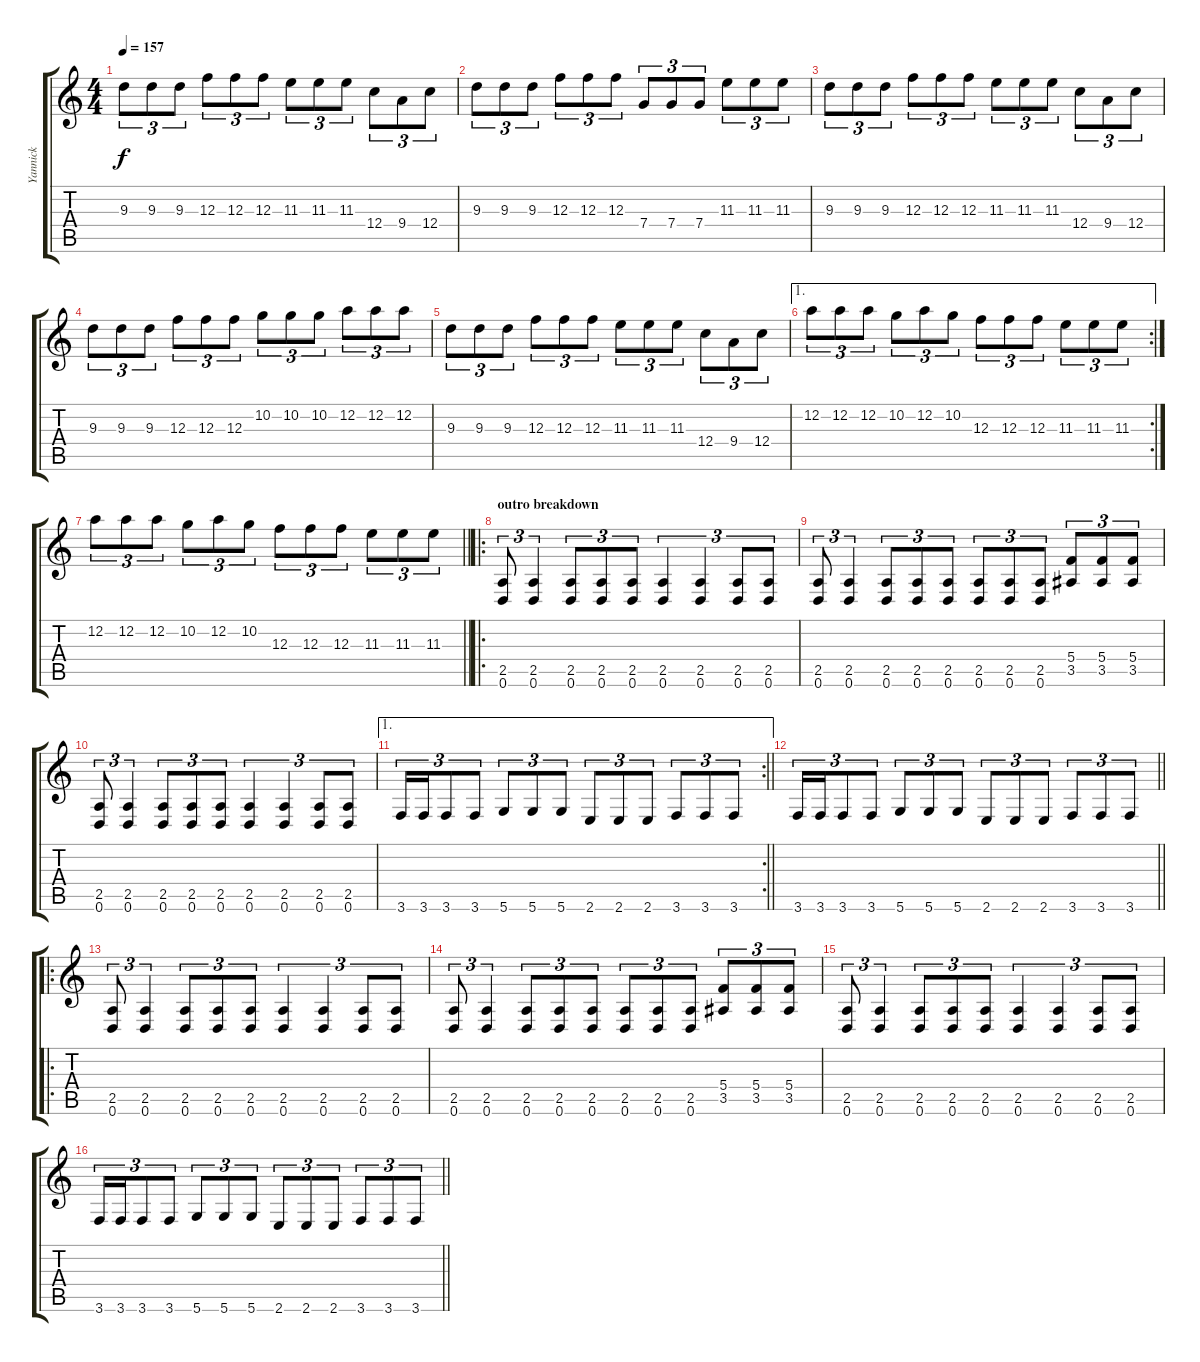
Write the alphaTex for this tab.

\track ("Yannick" "Yannick") {instrument distortionguitar}
\staff {score tabs}
\tuning (D4 A3 F3 C3 G2 D2) {hide}
\ts (4 4)
\tempo 157
\clef g2
\ks c
9.3.8{tu (3 2) dy f} 9.3.8{tu (3 2)} 9.3.8{tu (3 2)} 12.3.8{tu (3 2)} 12.3.8{tu (3 2)} 12.3.8{tu (3 2)} 11.3.8{tu (3 2)} 11.3.8{tu (3 2)} 11.3.8{tu (3 2)} 12.4.8{tu (3 2)} 9.4.8{tu (3 2)} 12.4.8{tu (3 2)} |
9.3.8{tu (3 2)} 9.3.8{tu (3 2)} 9.3.8{tu (3 2)} 12.3.8{tu (3 2)} 12.3.8{tu (3 2)} 12.3.8{tu (3 2)} 7.4.8{tu (3 2)} 7.4.8{tu (3 2)} 7.4.8{tu (3 2)} 11.3.8{tu (3 2)} 11.3.8{tu (3 2)} 11.3.8{tu (3 2)} |
9.3.8{tu (3 2)} 9.3.8{tu (3 2)} 9.3.8{tu (3 2)} 12.3.8{tu (3 2)} 12.3.8{tu (3 2)} 12.3.8{tu (3 2)} 11.3.8{tu (3 2)} 11.3.8{tu (3 2)} 11.3.8{tu (3 2)} 12.4.8{tu (3 2)} 9.4.8{tu (3 2)} 12.4.8{tu (3 2)} |
9.3.8{tu (3 2)} 9.3.8{tu (3 2)} 9.3.8{tu (3 2)} 12.3.8{tu (3 2)} 12.3.8{tu (3 2)} 12.3.8{tu (3 2)} 10.2.8{tu (3 2)} 10.2.8{tu (3 2)} 10.2.8{tu (3 2)} 12.2.8{tu (3 2)} 12.2.8{tu (3 2)} 12.2.8{tu (3 2)} |
9.3.8{tu (3 2)} 9.3.8{tu (3 2)} 9.3.8{tu (3 2)} 12.3.8{tu (3 2)} 12.3.8{tu (3 2)} 12.3.8{tu (3 2)} 11.3.8{tu (3 2)} 11.3.8{tu (3 2)} 11.3.8{tu (3 2)} 12.4.8{tu (3 2)} 9.4.8{tu (3 2)} 12.4.8{tu (3 2)} |
\ae 1
\rc 2
12.2.8{tu (3 2)} 12.2.8{tu (3 2)} 12.2.8{tu (3 2)} 10.2.8{tu (3 2)} 12.2.8{tu (3 2)} 10.2.8{tu (3 2)} 12.3.8{tu (3 2)} 12.3.8{tu (3 2)} 12.3.8{tu (3 2)} 11.3.8{tu (3 2)} 11.3.8{tu (3 2)} 11.3.8{tu (3 2)} |
\barLineRight lightlight
12.2.8{tu (3 2)} 12.2.8{tu (3 2)} 12.2.8{tu (3 2)} 10.2.8{tu (3 2)} 12.2.8{tu (3 2)} 10.2.8{tu (3 2)} 12.3.8{tu (3 2)} 12.3.8{tu (3 2)} 12.3.8{tu (3 2)} 11.3.8{tu (3 2)} 11.3.8{tu (3 2)} 11.3.8{tu (3 2)} |
\ro
\section ("" "outro breakdown")
(2.5 0.6).8{tu (3 2) balance 16} (2.5 0.6).4{tu (3 2)} (2.5 0.6).8{tu (3 2)} (2.5 0.6).8{tu (3 2)} (2.5 0.6).8{tu (3 2)} (2.5 0.6).4{tu (3 2)} (2.5 0.6).4{tu (3 2)} (2.5 0.6).8{tu (3 2)} (2.5 0.6).8{tu (3 2)} |
(2.5 0.6).8{tu (3 2)} (2.5 0.6).4{tu (3 2)} (2.5 0.6).8{tu (3 2)} (2.5 0.6).8{tu (3 2)} (2.5 0.6).8{tu (3 2)} (2.5 0.6).8{tu (3 2)} (2.5 0.6).8{tu (3 2)} (2.5 0.6).8{tu (3 2)} (5.4 3.5).8{tu (3 2)} (5.4 3.5).8{tu (3 2)} (5.4 3.5).8{tu (3 2)} |
(2.5 0.6).8{tu (3 2)} (2.5 0.6).4{tu (3 2)} (2.5 0.6).8{tu (3 2)} (2.5 0.6).8{tu (3 2)} (2.5 0.6).8{tu (3 2)} (2.5 0.6).4{tu (3 2)} (2.5 0.6).4{tu (3 2)} (2.5 0.6).8{tu (3 2)} (2.5 0.6).8{tu (3 2)} |
\ae 1
\rc 2
\barLineRight lightlight
3.6.16{tu (3 2)} 3.6.16{tu (3 2)} 3.6.8{tu (3 2)} 3.6.8{tu (3 2)} 5.6.8{tu (3 2)} 5.6.8{tu (3 2)} 5.6.8{tu (3 2)} 2.6.8{tu (3 2)} 2.6.8{tu (3 2)} 2.6.8{tu (3 2)} 3.6.8{tu (3 2)} 3.6.8{tu (3 2)} 3.6.8{tu (3 2)} |
\barLineRight lightlight
3.6.16{tu (3 2)} 3.6.16{tu (3 2)} 3.6.8{tu (3 2)} 3.6.8{tu (3 2)} 5.6.8{tu (3 2)} 5.6.8{tu (3 2)} 5.6.8{tu (3 2)} 2.6.8{tu (3 2)} 2.6.8{tu (3 2)} 2.6.8{tu (3 2)} 3.6.8{tu (3 2)} 3.6.8{tu (3 2)} 3.6.8{tu (3 2)} |
\ro
(2.5 0.6).8{tu (3 2)} (2.5 0.6).4{tu (3 2)} (2.5 0.6).8{tu (3 2)} (2.5 0.6).8{tu (3 2)} (2.5 0.6).8{tu (3 2)} (2.5 0.6).4{tu (3 2)} (2.5 0.6).4{tu (3 2)} (2.5 0.6).8{tu (3 2)} (2.5 0.6).8{tu (3 2)} |
(2.5 0.6).8{tu (3 2)} (2.5 0.6).4{tu (3 2)} (2.5 0.6).8{tu (3 2)} (2.5 0.6).8{tu (3 2)} (2.5 0.6).8{tu (3 2)} (2.5 0.6).8{tu (3 2)} (2.5 0.6).8{tu (3 2)} (2.5 0.6).8{tu (3 2)} (5.4 3.5).8{tu (3 2)} (5.4 3.5).8{tu (3 2)} (5.4 3.5).8{tu (3 2)} |
(2.5 0.6).8{tu (3 2)} (2.5 0.6).4{tu (3 2)} (2.5 0.6).8{tu (3 2)} (2.5 0.6).8{tu (3 2)} (2.5 0.6).8{tu (3 2)} (2.5 0.6).4{tu (3 2)} (2.5 0.6).4{tu (3 2)} (2.5 0.6).8{tu (3 2)} (2.5 0.6).8{tu (3 2)} |
\barLineRight lightlight
3.6.16{tu (3 2)} 3.6.16{tu (3 2)} 3.6.8{tu (3 2)} 3.6.8{tu (3 2)} 5.6.8{tu (3 2)} 5.6.8{tu (3 2)} 5.6.8{tu (3 2)} 2.6.8{tu (3 2)} 2.6.8{tu (3 2)} 2.6.8{tu (3 2)} 3.6.8{tu (3 2)} 3.6.8{tu (3 2)} 3.6.8{tu (3 2)}
